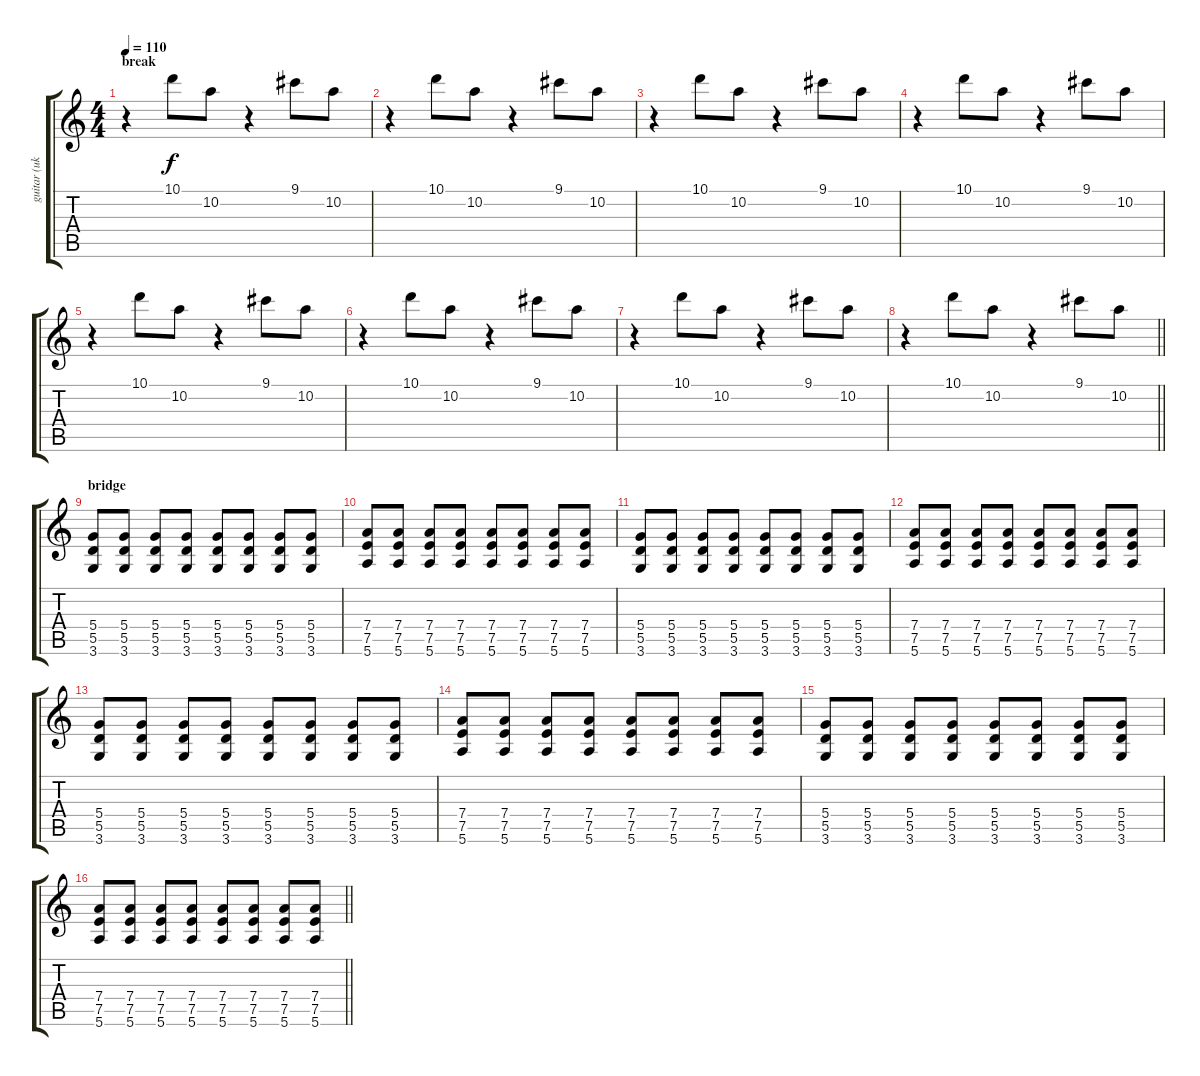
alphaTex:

\track ("guitar (uki)" "guitar (uk") {instrument distortionguitar}
\staff {score tabs}
\tuning (E4 B3 G3 D3 A2 E2) {hide}
\ts (4 4)
\section ("" "break")
\tempo 110
\clef g2
\ks c
r.4{dy f} 10.1.8 10.2.8 r.4 9.1.8 10.2.8 |
r.4 10.1.8 10.2.8 r.4 9.1.8 10.2.8 |
r.4 10.1.8 10.2.8 r.4 9.1.8 10.2.8 |
r.4 10.1.8 10.2.8 r.4 9.1.8 10.2.8 |
r.4 10.1.8 10.2.8 r.4 9.1.8 10.2.8 |
r.4 10.1.8 10.2.8 r.4 9.1.8 10.2.8 |
r.4 10.1.8 10.2.8 r.4 9.1.8 10.2.8 |
\barLineRight lightlight
r.4 10.1.8 10.2.8 r.4 9.1.8 10.2.8 |
\section ("" "bridge")
(5.4 5.5 3.6).8 (5.4 5.5 3.6).8 (5.4 5.5 3.6).8 (5.4 5.5 3.6).8 (5.4 5.5 3.6).8 (5.4 5.5 3.6).8 (5.4 5.5 3.6).8 (5.4 5.5 3.6).8 |
(7.4 7.5 5.6).8 (7.4 7.5 5.6).8 (7.4 7.5 5.6).8 (7.4 7.5 5.6).8 (7.4 7.5 5.6).8 (7.4 7.5 5.6).8 (7.4 7.5 5.6).8 (7.4 7.5 5.6).8 |
(5.4 5.5 3.6).8 (5.4 5.5 3.6).8 (5.4 5.5 3.6).8 (5.4 5.5 3.6).8 (5.4 5.5 3.6).8 (5.4 5.5 3.6).8 (5.4 5.5 3.6).8 (5.4 5.5 3.6).8 |
(7.4 7.5 5.6).8 (7.4 7.5 5.6).8 (7.4 7.5 5.6).8 (7.4 7.5 5.6).8 (7.4 7.5 5.6).8 (7.4 7.5 5.6).8 (7.4 7.5 5.6).8 (7.4 7.5 5.6).8 |
(5.4 5.5 3.6).8 (5.4 5.5 3.6).8 (5.4 5.5 3.6).8 (5.4 5.5 3.6).8 (5.4 5.5 3.6).8 (5.4 5.5 3.6).8 (5.4 5.5 3.6).8 (5.4 5.5 3.6).8 |
(7.4 7.5 5.6).8 (7.4 7.5 5.6).8 (7.4 7.5 5.6).8 (7.4 7.5 5.6).8 (7.4 7.5 5.6).8 (7.4 7.5 5.6).8 (7.4 7.5 5.6).8 (7.4 7.5 5.6).8 |
(5.4 5.5 3.6).8 (5.4 5.5 3.6).8 (5.4 5.5 3.6).8 (5.4 5.5 3.6).8 (5.4 5.5 3.6).8 (5.4 5.5 3.6).8 (5.4 5.5 3.6).8 (5.4 5.5 3.6).8 |
\barLineRight lightlight
(7.4 7.5 5.6).8 (7.4 7.5 5.6).8 (7.4 7.5 5.6).8 (7.4 7.5 5.6).8 (7.4 7.5 5.6).8 (7.4 7.5 5.6).8 (7.4 7.5 5.6).8 (7.4 7.5 5.6).8
